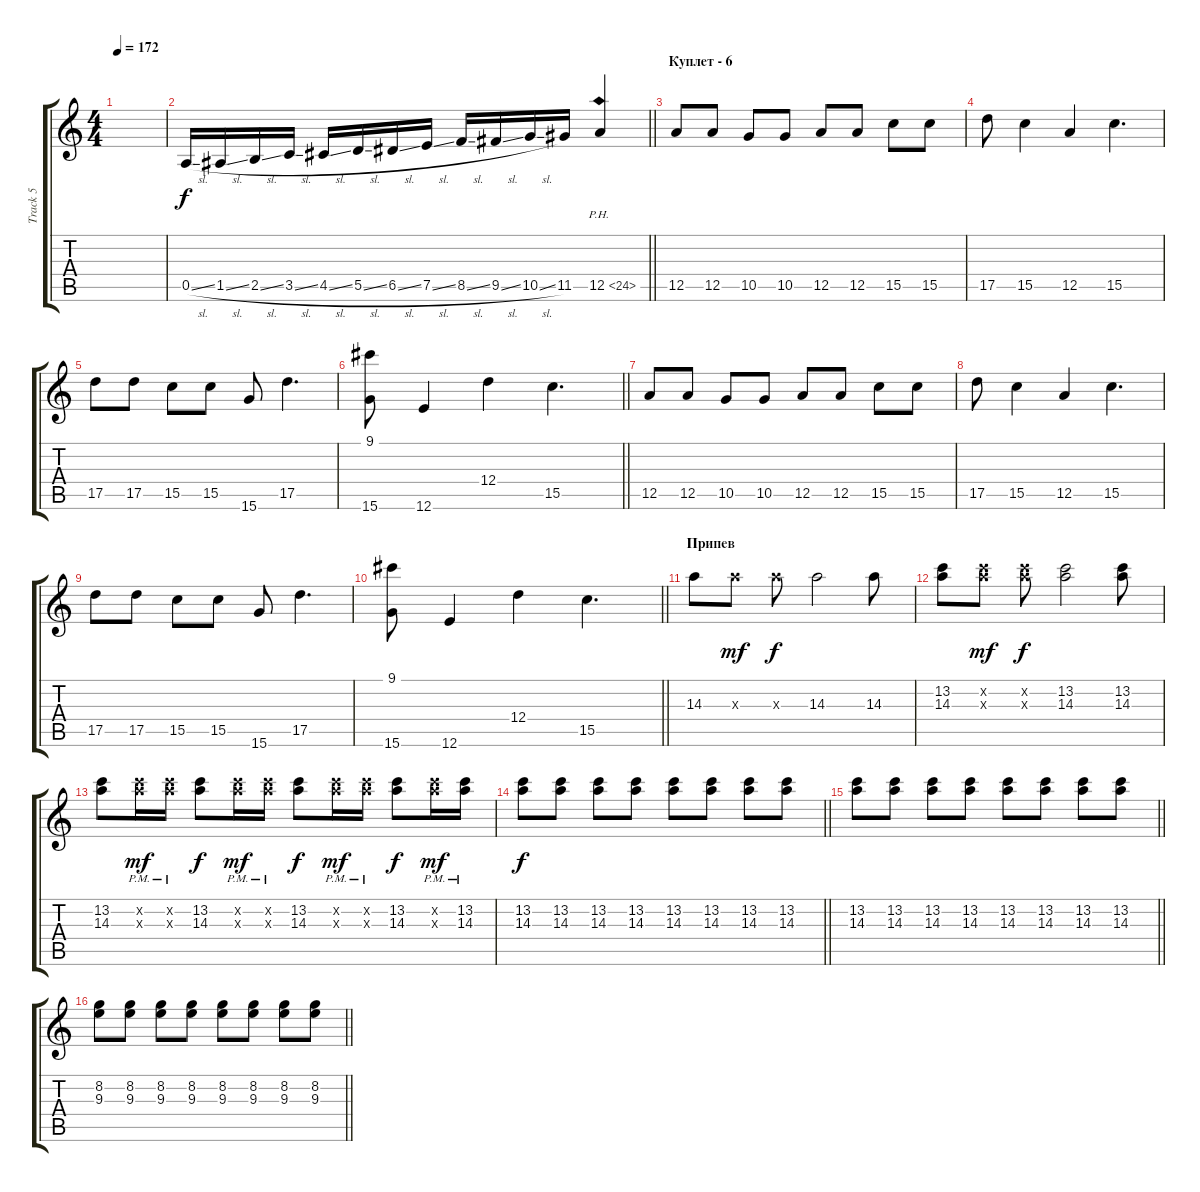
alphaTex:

\track ("Track 5" "Track 5") {instrument overdrivenguitar}
\staff {score tabs}
\tuning (E4 B3 G3 D3 A2 E2) {hide}
\ts (4 4)
\tempo 172
\clef g2
\ks c
|
\barLineRight lightlight
0.5{sl}.16{dy f} 1.5{sl}.16 2.5{sl}.16 3.5{sl}.16 4.5{sl}.16 5.5{sl}.16 6.5{sl}.16 7.5{sl}.16 8.5{sl}.16 9.5{sl}.16 10.5{sl}.16 11.5.16 12.5{ph 12}.4 |
\section ("" "Куплет - 6")
12.5.8 12.5.8 10.5.8 10.5.8 12.5.8 12.5.8 15.5.8 15.5.8 |
17.5.8 15.5.4 12.5.4 15.5.4{d} |
17.5.8 17.5.8 15.5.8 15.5.8 15.6.8 17.5.4{d} |
\barLineRight lightlight
(9.1 15.6).8 12.6.4 12.4.4 15.5.4{d} |
12.5.8 12.5.8 10.5.8 10.5.8 12.5.8 12.5.8 15.5.8 15.5.8 |
17.5.8 15.5.4 12.5.4 15.5.4{d} |
17.5.8 17.5.8 15.5.8 15.5.8 15.6.8 17.5.4{d} |
\barLineRight lightlight
(9.1 15.6).8 12.6.4 12.4.4 15.5.4{d} |
\section ("" "Припев")
14.3.8 14.3{x}.8{dy mf} 14.3{x}.8{dy f} 14.3.2 14.3.8 |
(13.2 14.3).8 (13.2{x} 14.3{x}).8{dy mf} (13.2{x} 14.3{x}).8{dy f} (13.2 14.3).2 (13.2 14.3).8 |
(13.2 14.3).8 (13.2{x} 14.3{pm x}).16{dy mf} (13.2{x} 14.3{pm x}).16 (13.2 14.3).8{dy f} (13.2{x} 14.3{pm x}).16{dy mf} (13.2{x} 14.3{pm x}).16 (13.2 14.3).8{dy f} (13.2{x} 14.3{pm x}).16{dy mf} (13.2{x} 14.3{pm x}).16 (13.2 14.3).8{dy f} (13.2{x} 14.3{pm x}).16{dy mf} (13.2 14.3{pm}).16 |
\barLineRight lightlight
(13.2 14.3).8{dy f} (13.2 14.3).8 (13.2 14.3).8 (13.2 14.3).8 (13.2 14.3).8 (13.2 14.3).8 (13.2 14.3).8 (13.2 14.3).8 |
\barLineRight lightlight
(13.2 14.3).8 (13.2 14.3).8 (13.2 14.3).8 (13.2 14.3).8 (13.2 14.3).8 (13.2 14.3).8 (13.2 14.3).8 (13.2 14.3).8 |
\barLineRight lightlight
(8.2 9.3).8 (8.2 9.3).8 (8.2 9.3).8 (8.2 9.3).8 (8.2 9.3).8 (8.2 9.3).8 (8.2 9.3).8 (8.2 9.3).8
